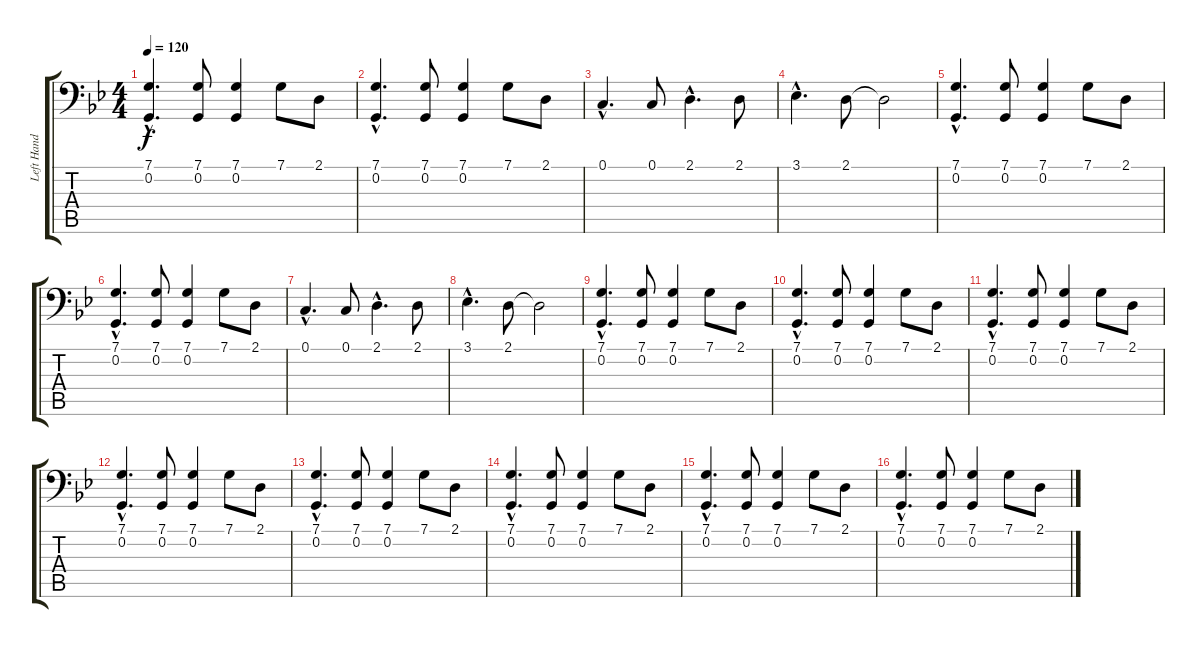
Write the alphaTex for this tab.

\track ("Left Hand" "Left Hand") {instrument electricgrandpiano}
\staff {score tabs}
\tuning (C3 G2 D2 A1 E1 B0) {hide}
\ts (4 4)
\tempo 120
\clef f4
\ks bb
(7.1{hac} 0.2{hac}).4{d dy f} (7.1 0.2).8 (7.1 0.2).4 7.1.8 2.1.8 |
(7.1{hac} 0.2{hac}).4{d} (7.1 0.2).8 (7.1 0.2).4 7.1.8 2.1.8 |
0.1{hac}.4{d} 0.1.8 2.1{hac}.4{d} 2.1.8 |
3.1{hac}.4{d} 2.1.8 2.1{t}.2 |
(7.1{hac} 0.2{hac}).4{d} (7.1 0.2).8 (7.1 0.2).4 7.1.8 2.1.8 |
(7.1{hac} 0.2{hac}).4{d} (7.1 0.2).8 (7.1 0.2).4 7.1.8 2.1.8 |
0.1{hac}.4{d} 0.1.8 2.1{hac}.4{d} 2.1.8 |
3.1{hac}.4{d} 2.1.8 2.1{t}.2 |
(7.1{hac} 0.2{hac}).4{d} (7.1 0.2).8 (7.1 0.2).4 7.1.8 2.1.8 |
(7.1{hac} 0.2{hac}).4{d} (7.1 0.2).8 (7.1 0.2).4 7.1.8 2.1.8 |
(7.1{hac} 0.2{hac}).4{d} (7.1 0.2).8 (7.1 0.2).4 7.1.8 2.1.8 |
(7.1{hac} 0.2{hac}).4{d} (7.1 0.2).8 (7.1 0.2).4 7.1.8 2.1.8 |
(7.1{hac} 0.2{hac}).4{d} (7.1 0.2).8 (7.1 0.2).4 7.1.8 2.1.8 |
(7.1{hac} 0.2{hac}).4{d} (7.1 0.2).8 (7.1 0.2).4 7.1.8 2.1.8 |
(7.1{hac} 0.2{hac}).4{d} (7.1 0.2).8 (7.1 0.2).4 7.1.8 2.1.8 |
(7.1{hac} 0.2{hac}).4{d} (7.1 0.2).8 (7.1 0.2).4 7.1.8 2.1.8
